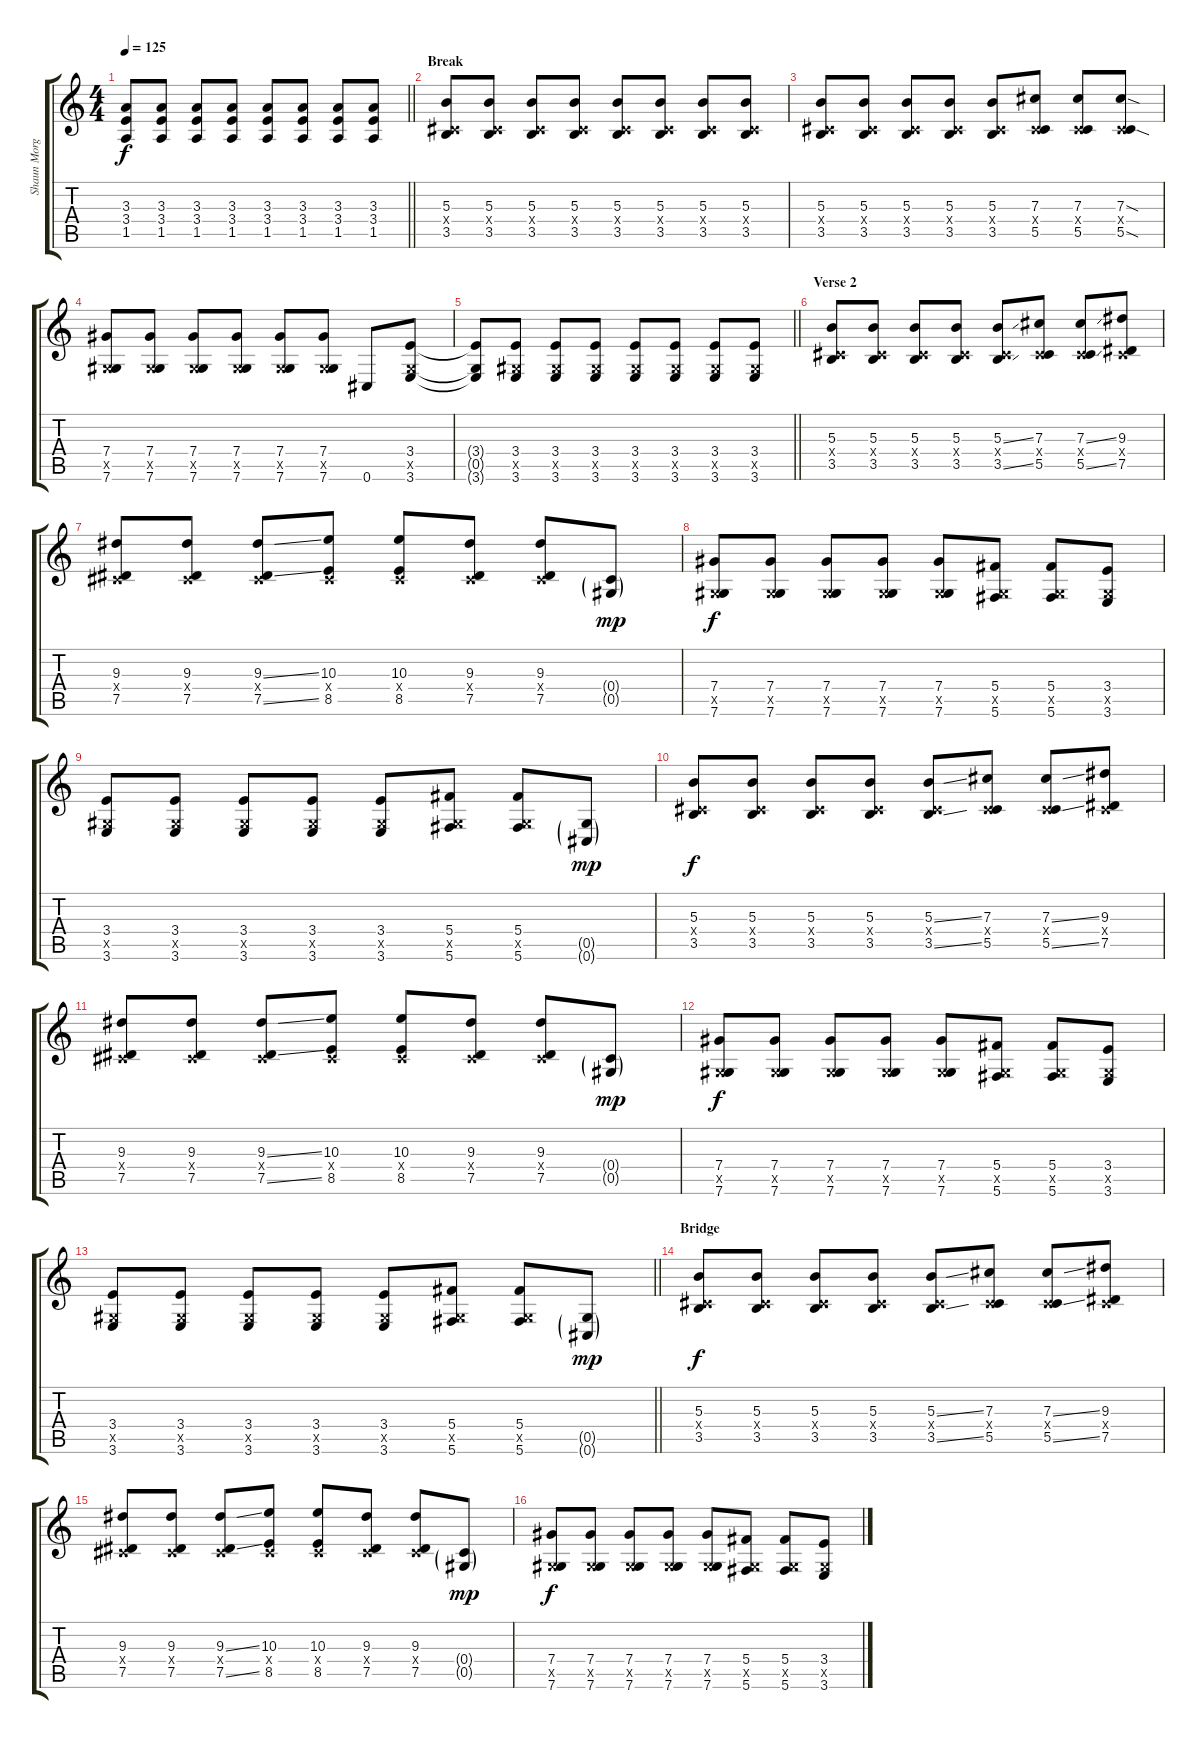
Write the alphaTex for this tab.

\track ("Shaun Morgan - Guitar" "Shaun Morg") {instrument overdrivenguitar}
\staff {score tabs}
\tuning (Eb4 Bb3 Gb3 Db3 Ab2 Db2) {hide}
\ts (4 4)
\tempo 125
\clef g2
\barLineRight lightlight
\ks c
(3.3 3.4 1.5).8{dy f} (3.3 3.4 1.5).8 (3.3 3.4 1.5).8 (3.3 3.4 1.5).8 (3.3 3.4 1.5).8 (3.3 3.4 1.5).8 (3.3 3.4 1.5).8 (3.3 3.4 1.5).8 |
\section ("" "Break")
(5.3 0.4{x} 3.5).8 (5.3 0.4{x} 3.5).8 (5.3 0.4{x} 3.5).8 (5.3 0.4{x} 3.5).8 (5.3 0.4{x} 3.5).8 (5.3 0.4{x} 3.5).8 (5.3 0.4{x} 3.5).8 (5.3 0.4{x} 3.5).8 |
(5.3 0.4{x} 3.5).8 (5.3 0.4{x} 3.5).8 (5.3 0.4{x} 3.5).8 (5.3 0.4{x} 3.5).8 (5.3 0.4{x} 3.5).8 (7.3 0.4{x} 5.5).8 (7.3 0.4{x} 5.5).8 (7.3{sod} 0.4{x} 5.5{sod}).8 |
(7.4 0.5{x} 7.6).8 (7.4 0.5{x} 7.6).8 (7.4 0.5{x} 7.6).8 (7.4 0.5{x} 7.6).8 (7.4 0.5{x} 7.6).8 (7.4 0.5{x} 7.6).8 0.6.8 (3.4 0.5{x} 3.6).8 |
\barLineRight lightlight
(3.4{t} 0.5{t} 3.6{t}).8 (3.4 0.5{x} 3.6).8 (3.4 0.5{x} 3.6).8 (3.4 0.5{x} 3.6).8 (3.4 0.5{x} 3.6).8 (3.4 0.5{x} 3.6).8 (3.4 0.5{x} 3.6).8 (3.4 0.5{x} 3.6).8 |
\section ("" "Verse 2")
(5.3 0.4{x} 3.5).8{instrument overdrivenguitar} (5.3 0.4{x} 3.5).8 (5.3 0.4{x} 3.5).8 (5.3 0.4{x} 3.5).8 (5.3{ss} 0.4{x} 3.5{ss}).8 (7.3 0.4{x} 5.5).8 (7.3{ss} 0.4{x} 5.5{ss}).8 (9.3 0.4{x} 7.5).8 |
(9.3 0.4{x} 7.5).8 (9.3 0.4{x} 7.5).8 (9.3{ss} 0.4{x} 7.5{ss}).8 (10.3 0.4{x} 8.5).8 (10.3 0.4{x} 8.5).8 (9.3 0.4{x} 7.5).8 (9.3 0.4{x} 7.5).8 (0.4{g} 0.5{g}).8{dy mp} |
(7.4 0.5{x} 7.6).8{dy f} (7.4 0.5{x} 7.6).8 (7.4 0.5{x} 7.6).8 (7.4 0.5{x} 7.6).8 (7.4 0.5{x} 7.6).8 (5.4 0.5{x} 5.6).8 (5.4 0.5{x} 5.6).8 (3.4 0.5{x} 3.6).8 |
(3.4 0.5{x} 3.6).8 (3.4 0.5{x} 3.6).8 (3.4 0.5{x} 3.6).8 (3.4 0.5{x} 3.6).8 (3.4 0.5{x} 3.6).8 (5.4 0.5{x} 5.6).8 (5.4 0.5{x} 5.6).8 (0.5{g} 0.6{g}).8{dy mp} |
(5.3 0.4{x} 3.5).8{dy f} (5.3 0.4{x} 3.5).8 (5.3 0.4{x} 3.5).8 (5.3 0.4{x} 3.5).8 (5.3{ss} 0.4{x} 3.5{ss}).8 (7.3 0.4{x} 5.5).8 (7.3{ss} 0.4{x} 5.5{ss}).8 (9.3 0.4{x} 7.5).8 |
(9.3 0.4{x} 7.5).8 (9.3 0.4{x} 7.5).8 (9.3{ss} 0.4{x} 7.5{ss}).8 (10.3 0.4{x} 8.5).8 (10.3 0.4{x} 8.5).8 (9.3 0.4{x} 7.5).8 (9.3 0.4{x} 7.5).8 (0.4{g} 0.5{g}).8{dy mp} |
(7.4 0.5{x} 7.6).8{dy f} (7.4 0.5{x} 7.6).8 (7.4 0.5{x} 7.6).8 (7.4 0.5{x} 7.6).8 (7.4 0.5{x} 7.6).8 (5.4 0.5{x} 5.6).8 (5.4 0.5{x} 5.6).8 (3.4 0.5{x} 3.6).8 |
\barLineRight lightlight
(3.4 0.5{x} 3.6).8 (3.4 0.5{x} 3.6).8 (3.4 0.5{x} 3.6).8 (3.4 0.5{x} 3.6).8 (3.4 0.5{x} 3.6).8 (5.4 0.5{x} 5.6).8 (5.4 0.5{x} 5.6).8 (0.5{g} 0.6{g}).8{dy mp} |
\section ("" "Bridge")
(5.3 0.4{x} 3.5).8{dy f} (5.3 0.4{x} 3.5).8 (5.3 0.4{x} 3.5).8 (5.3 0.4{x} 3.5).8 (5.3{ss} 0.4{x} 3.5{ss}).8 (7.3 0.4{x} 5.5).8 (7.3{ss} 0.4{x} 5.5{ss}).8 (9.3 0.4{x} 7.5).8 |
(9.3 0.4{x} 7.5).8 (9.3 0.4{x} 7.5).8 (9.3{ss} 0.4{x} 7.5{ss}).8 (10.3 0.4{x} 8.5).8 (10.3 0.4{x} 8.5).8 (9.3 0.4{x} 7.5).8 (9.3 0.4{x} 7.5).8 (0.4{g} 0.5{g}).8{dy mp} |
(7.4 0.5{x} 7.6).8{dy f} (7.4 0.5{x} 7.6).8 (7.4 0.5{x} 7.6).8 (7.4 0.5{x} 7.6).8 (7.4 0.5{x} 7.6).8 (5.4 0.5{x} 5.6).8 (5.4 0.5{x} 5.6).8 (3.4 0.5{x} 3.6).8
